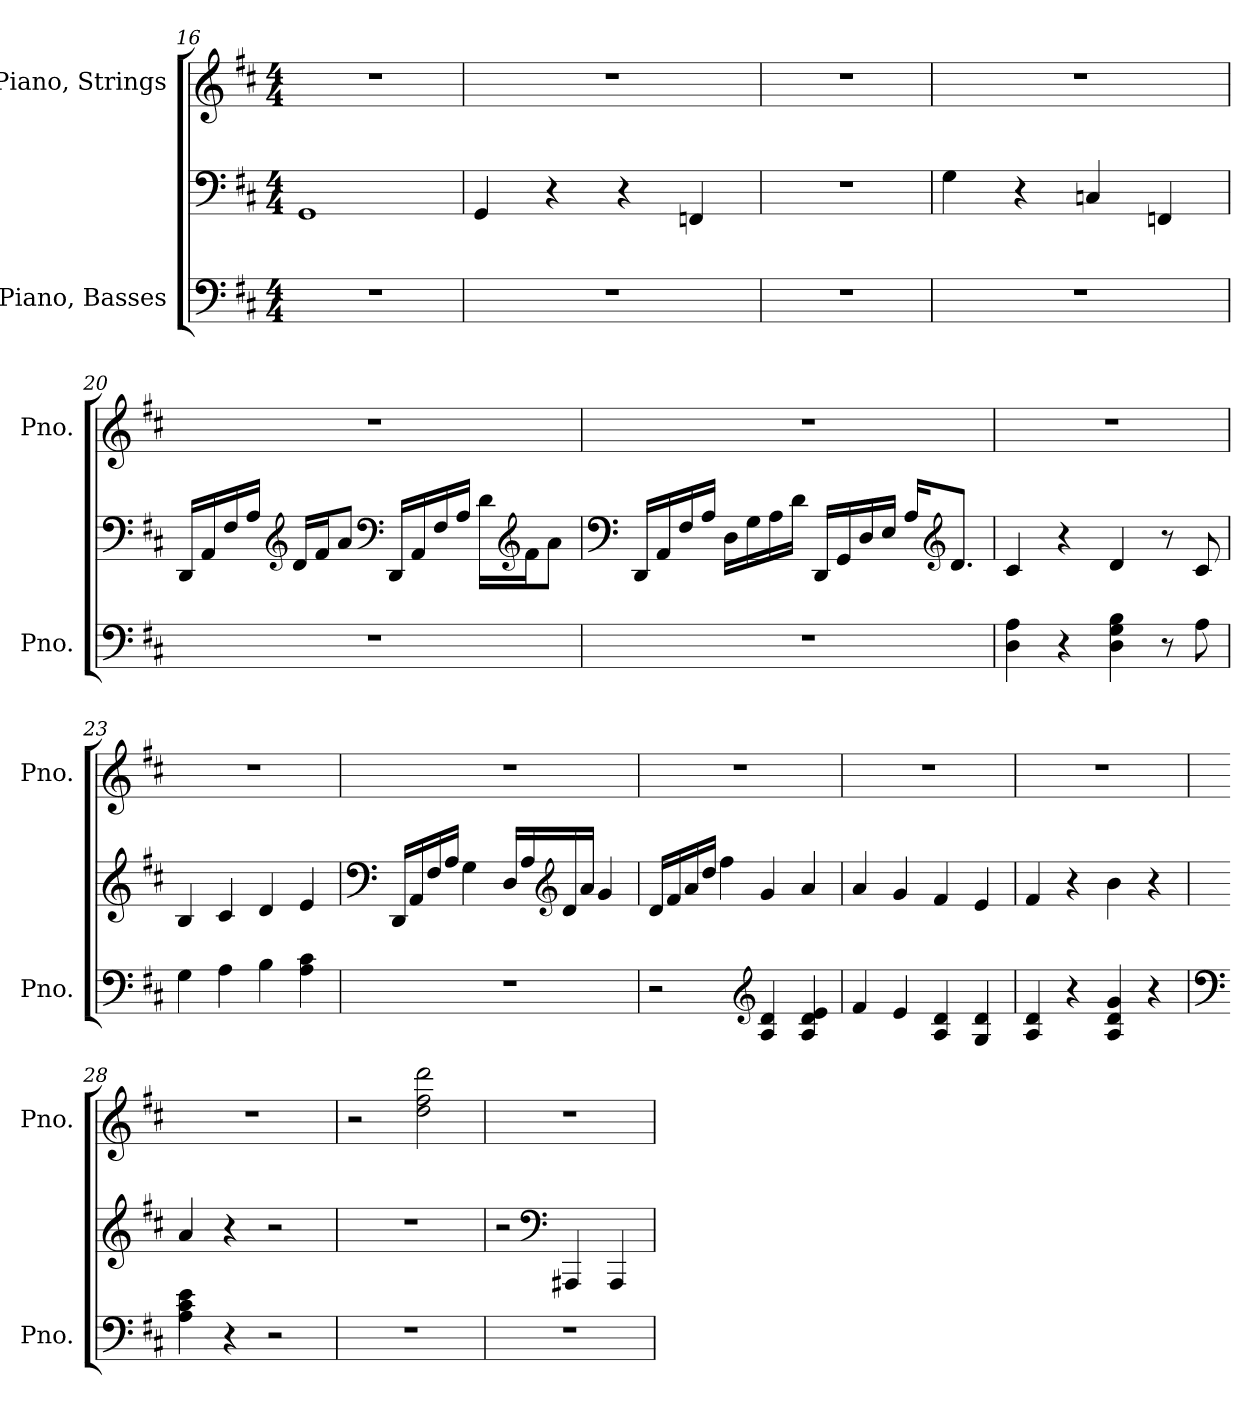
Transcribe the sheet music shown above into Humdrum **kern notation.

**kern	**kern	**kern
*part2	*part2	*part1
*staff3	*staff2	*staff1
*I"Piano, Basses	*	*I"Piano, Strings
*I'Pno.	*	*I'Pno.
*clefF4	*clefF4	*clefG2
*k[f#c#]	*k[f#c#]	*k[f#c#]
*M4/4	*M4/4	*M4/4
=16	=16	=16
1r	1GG	1r
=17	=17	=17
1r	4GG/	1r
.	4r	.
.	4r	.
.	4FFn/	.
=18	=18	=18
1r	1r	1r
=19	=19	=19
1r	4G\	1r
.	4r	.
.	4Cn/	.
.	4FFn/	.
!!LO:LB:g=z
=20	=20	=20
1r	16DD/LL	1r
.	16AA/	.
.	16F#/	.
.	16A/JJ	.
*	*clefG2	*
.	16d/LL	.
.	16f#/J	.
.	8a/J	.
*	*clefF4	*
.	16DD/LL	.
.	16AA/	.
.	16F#/	.
.	16A/JJ	.
.	16d\LL	.
*	*clefG2	*
.	16f#\J	.
.	8a\J	.
=21	=21	=21
*	*clefF4	*
1r	16DD/LL	1r
.	16AA/	.
.	16F#/	.
.	16A/JJ	.
.	16D\LL	.
.	16G\	.
.	16A\	.
.	16d\JJ	.
.	16DD/LL	.
.	16GG/	.
.	16D/	.
.	16E/JJ	.
.	16A/KL	.
*	*clefG2	*
.	8.d/J	.
=22	=22	=22
4D\ 4A\	4c#/	1r
4r	4r	.
4D\ 4G\ 4B\	4d/	.
8r	8r	.
8A\	8c#/	.
!!LO:LB:g=z
=23	=23	=23
4G\	4B/	1r
4A\	4c#/	.
4B\	4d/	.
4A\ 4c#\	4e/	.
=24	=24	=24
*	*clefF4	*
1r	16DD/LL	1r
.	16AA/	.
.	16F#/	.
.	16A/JJ	.
.	4G\	.
.	16D/LL	.
.	16A/	.
*	*clefG2	*
.	16d/	.
.	16a/JJ	.
.	4g/	.
=25	=25	=25
2r	16d/LL	1r
.	16f#/	.
.	16a/	.
.	16dd/JJ	.
.	4ff#\	.
*clefG2	*	*
4A/ 4d/	4g/	.
4A/ 4d/ 4e/	4a/	.
=26	=26	=26
4f#/	4a/	1r
4e/	4g/	.
4A/ 4d/	4f#/	.
4G/ 4d/	4e/	.
=27	=27	=27
4A/ 4d/	4f#/	1r
4r	4r	.
4A/ 4d/ 4g/	4b\	.
4r	4r	.
!!LO:PB:g=z
=28	=28	=28
*clefF4	*	*
4A\ 4c#\ 4e\	4a/	1r
4r	4r	.
2r	2r	.
=29	=29	=29
1r	1r	2r
.	.	2dd\ 2ff#\ 2ddd\
=30	=30	=30
1r	2r	1r
*	*clefF4	*
.	4AAA#X/	.
.	4AAA#/	.
=	=	=
*-	*-	*-
